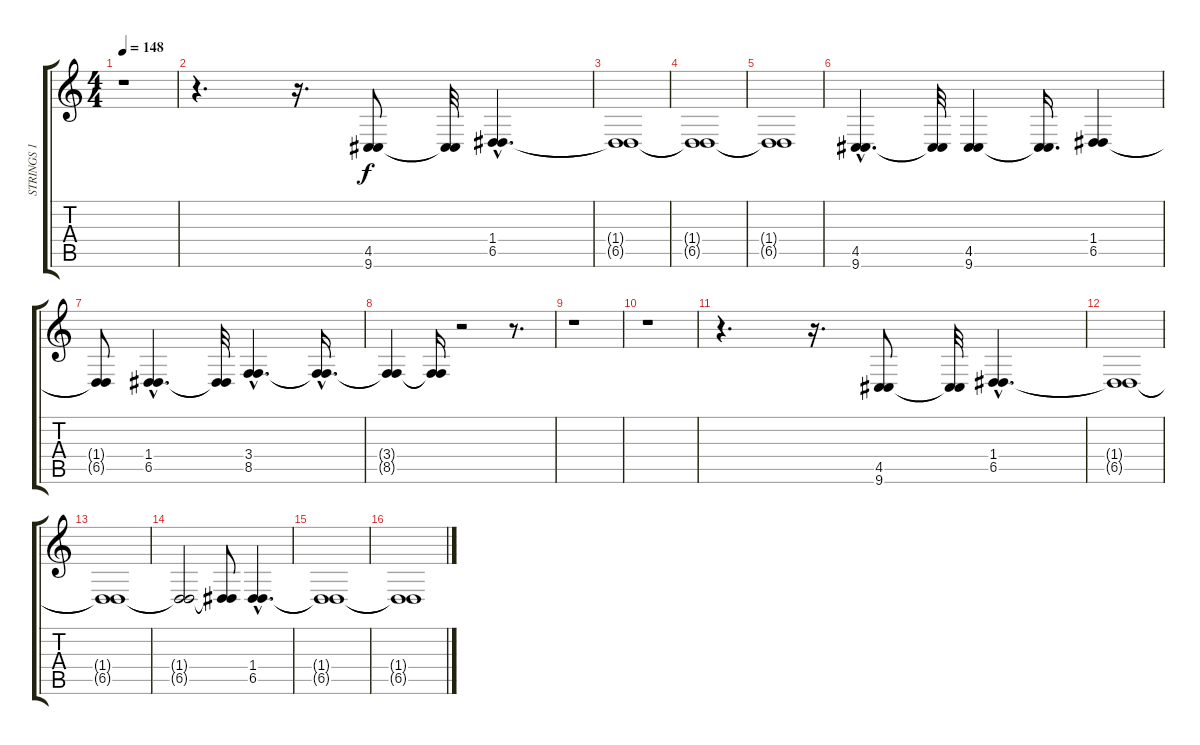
\track ("STRINGS 1" "STRINGS 1") {instrument viola}
\staff {score tabs}
\tuning (E4 B3 G3 D3 A2 E2) {hide}
\ts (4 4)
\tempo 148
\clef g2
\ks c
r.1{dy f} |
r.4{d} r.16{d} (4.5 9.6).8 (4.5{t} 9.6{t}).32 (1.4{hac} 6.5{hac}).4{d} |
(1.4{t} 6.5{t}).1 |
(1.4{t} 6.5{t}).1 |
(1.4{t} 6.5{t}).1 |
(4.5{hac} 9.6{hac}).4{d} (4.5{t} 9.6{t}).32 (4.5 9.6).4 (4.5{t} 9.6{t}).16{d} (1.4 6.5).4 |
(1.4{t} 6.5{t}).8 (1.4{hac} 6.5{hac}).4{d} (1.4{t} 6.5{t}).32 (3.4{hac} 8.5{hac}).4{d} (3.4{hac t} 8.5{hac t}).16{d} |
(3.4{t} 8.5{t}).4 (3.4{t} 8.5{t}).16 r.2 r.8{d} |
r.1 |
r.1 |
r.4{d} r.16{d} (4.5 9.6).8 (4.5{t} 9.6{t}).32 (1.4{hac} 6.5{hac}).4{d} |
(1.4{t} 6.5{t}).1 |
(1.4{t} 6.5{t}).1 |
(1.4{t} 6.5{t}).2 (1.4{t} 6.5{t}).8 (1.4{hac} 6.5{hac}).4{d} |
(1.4{t} 6.5{t}).1 |
(1.4{t} 6.5{t}).1
